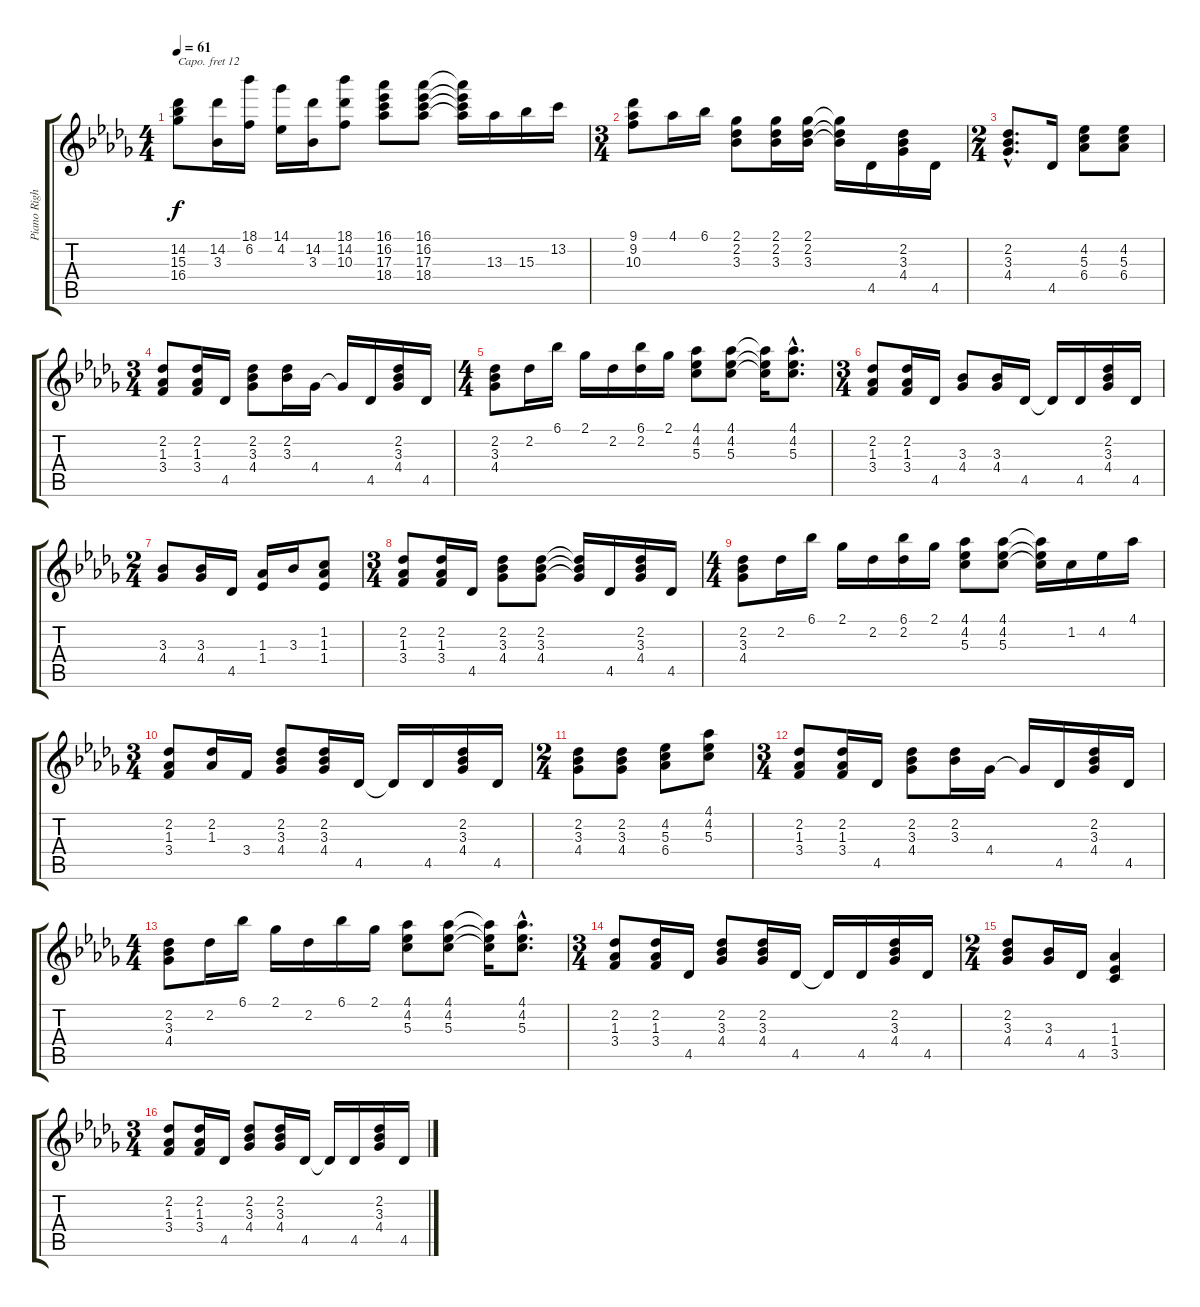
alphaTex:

\track ("Piano Right Hand" "Piano Righ") {instrument acousticgrandpiano}
\staff {score tabs}
\capo 12
\tuning (E4 B3 G3 D3 A2 E2) {hide}
\ts (4 4)
\tempo 61
\clef g2
\ks db
(14.2 15.3 16.4).8{dy f} (14.2 3.3).16 (18.1 6.2).16 (14.1 4.2).16 (14.2 3.3).16 (18.1 14.2 10.3).8 (16.1 16.2 17.3 18.4).8 (16.1 16.2 17.3 18.4).8 (16.1{t} 16.2{t} 17.3{t} 18.4{t}).16 13.3.16 15.3.16 13.2.16 |
\ts (3 4)
(9.1 9.2 10.3).8 4.1.16 6.1.16 (2.1 2.2 3.3).8 (2.1 2.2 3.3).16 (2.1 2.2 3.3).16 (2.1{t} 2.2{t} 3.3{t}).16 4.5.16 (2.2 3.3 4.4).16 4.5.16 |
\ts (2 4)
(2.2{hac} 3.3{hac} 4.4{hac}).8{d} 4.5.16 (4.2 5.3 6.4).8 (4.2 5.3 6.4).8 |
\ts (3 4)
(2.2 1.3 3.4).8 (2.2 1.3 3.4).16 4.5.16 (2.2 3.3 4.4).8 (2.2 3.3).16 4.4.16 4.4{t}.16 4.5.16 (2.2 3.3 4.4).16 4.5.16 |
\ts (4 4)
(2.2 3.3 4.4).8 2.2.16 6.1.16 2.1.16 2.2.16 (6.1 2.2).16 2.1.16 (4.1 4.2 5.3).8 (4.1 4.2 5.3).8 (4.1{t} 4.2{t} 5.3{t}).16 (4.1{hac} 4.2{hac} 5.3{hac}).8{d} |
\ts (3 4)
(2.2 1.3 3.4).8 (2.2 1.3 3.4).16 4.5.16 (3.3 4.4).8 (3.3 4.4).16 4.5.16 4.5{t}.16 4.5.16 (2.2 3.3 4.4).16 4.5.16 |
\ts (2 4)
(3.3 4.4).8 (3.3 4.4).16 4.5.16 (1.3 1.4).16 3.3.16 (1.2 1.3 1.4).8 |
\ts (3 4)
(2.2 1.3 3.4).8 (2.2 1.3 3.4).16 4.5.16 (2.2 3.3 4.4).8 (2.2 3.3 4.4).8 (2.2{t} 3.3{t} 4.4{t}).16 4.5.16 (2.2 3.3 4.4).16 4.5.16 |
\ts (4 4)
(2.2 3.3 4.4).8 2.2.16 6.1.16 2.1.16 2.2.16 (6.1 2.2).16 2.1.16 (4.1 4.2 5.3).8 (4.1 4.2 5.3).8 (4.1{t} 4.2{t} 5.3{t}).16 1.2.16 4.2.16 4.1.16 |
\ts (3 4)
(2.2 1.3 3.4).8 (2.2 1.3).16 3.4.16 (2.2 3.3 4.4).8 (2.2 3.3 4.4).16 4.5.16 4.5{t}.16 4.5.16 (2.2 3.3 4.4).16 4.5.16 |
\ts (2 4)
(2.2 3.3 4.4).8 (2.2 3.3 4.4).8 (4.2 5.3 6.4).8 (4.1 4.2 5.3).8 |
\ts (3 4)
(2.2 1.3 3.4).8 (2.2 1.3 3.4).16 4.5.16 (2.2 3.3 4.4).8 (2.2 3.3).16 4.4.16 4.4{t}.16 4.5.16 (2.2 3.3 4.4).16 4.5.16 |
\ts (4 4)
(2.2 3.3 4.4).8 2.2.16 6.1.16 2.1.16 2.2.16 6.1.16 2.1.16 (4.1 4.2 5.3).8 (4.1 4.2 5.3).8 (4.1{t} 4.2{t} 5.3{t}).16 (4.1{hac} 4.2{hac} 5.3{hac}).8{d} |
\ts (3 4)
(2.2 1.3 3.4).8 (2.2 1.3 3.4).16 4.5.16 (2.2 3.3 4.4).8 (2.2 3.3 4.4).16 4.5.16 4.5{t}.16 4.5.16 (2.2 3.3 4.4).16 4.5.16 |
\ts (2 4)
(2.2 3.3 4.4).8 (3.3 4.4).16 4.5.16 (1.3 1.4 3.5).4 |
\ts (3 4)
(2.2 1.3 3.4).8 (2.2 1.3 3.4).16 4.5.16 (2.2 3.3 4.4).8 (2.2 3.3 4.4).16 4.5.16 4.5{t}.16 4.5.16 (2.2 3.3 4.4).16 4.5.16
